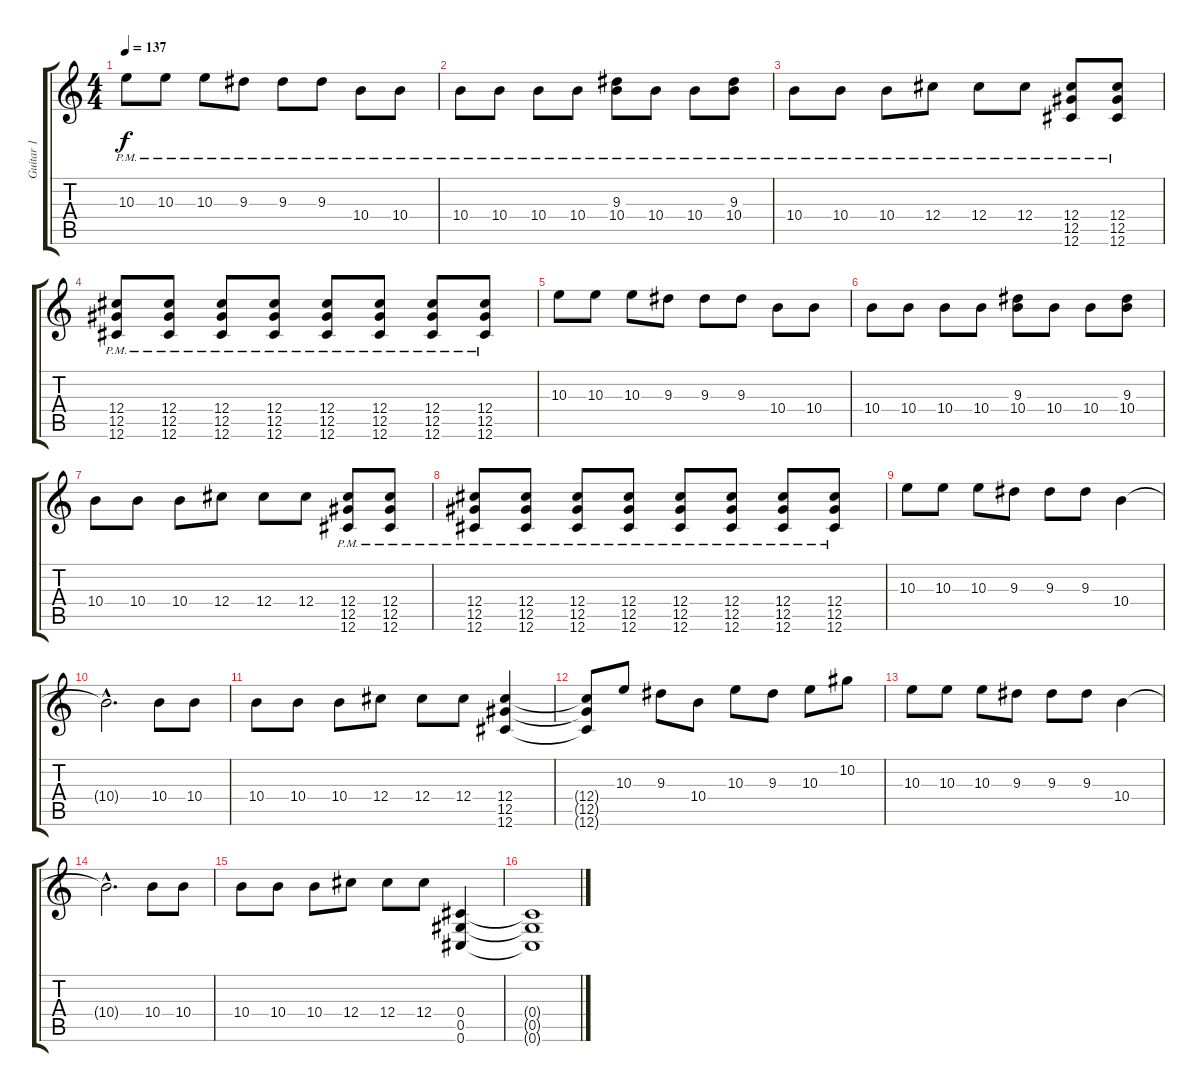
\track ("Guitar 1" "Guitar 1") {instrument distortionguitar}
\staff {score tabs}
\tuning (Eb4 Bb3 Gb3 Db3 Ab2 Db2) {hide}
\ts (4 4)
\tempo 137
\clef g2
\ks c
10.3{pm}.8{dy f instrument distortionguitar} 10.3{pm}.8 10.3{pm}.8 9.3{pm}.8 9.3{pm}.8 9.3{pm}.8 10.4{pm}.8 10.4{pm}.8 |
10.4{pm}.8 10.4{pm}.8 10.4{pm}.8 10.4{pm}.8 (9.3{pm} 10.4{pm}).8 10.4{pm}.8 10.4{pm}.8 (9.3{pm} 10.4{pm}).8 |
10.4{pm}.8 10.4{pm}.8 10.4{pm}.8 12.4{pm}.8 12.4{pm}.8 12.4{pm}.8 (12.4{pm} 12.5{pm} 12.6{pm}).8 (12.4{pm} 12.5{pm} 12.6{pm}).8 |
(12.4{pm} 12.5{pm} 12.6{pm}).8 (12.4{pm} 12.5{pm} 12.6{pm}).8 (12.4{pm} 12.5{pm} 12.6{pm}).8 (12.4{pm} 12.5{pm} 12.6{pm}).8 (12.4{pm} 12.5{pm} 12.6{pm}).8 (12.4{pm} 12.5{pm} 12.6{pm}).8 (12.4{pm} 12.5{pm} 12.6{pm}).8 (12.4{pm} 12.5{pm} 12.6{pm}).8 |
10.3.8 10.3.8 10.3.8 9.3.8 9.3.8 9.3.8 10.4.8 10.4.8 |
10.4.8 10.4.8 10.4.8 10.4.8 (9.3 10.4).8 10.4.8 10.4.8 (9.3 10.4).8 |
10.4.8 10.4.8 10.4.8 12.4.8 12.4.8 12.4.8 (12.4{pm} 12.5{pm} 12.6{pm}).8 (12.4{pm} 12.5{pm} 12.6{pm}).8 |
(12.4{pm} 12.5{pm} 12.6{pm}).8 (12.4{pm} 12.5{pm} 12.6{pm}).8 (12.4{pm} 12.5{pm} 12.6{pm}).8 (12.4{pm} 12.5{pm} 12.6{pm}).8 (12.4{pm} 12.5{pm} 12.6{pm}).8 (12.4{pm} 12.5{pm} 12.6{pm}).8 (12.4{pm} 12.5{pm} 12.6{pm}).8 (12.4{pm} 12.5{pm} 12.6{pm}).8 |
10.3.8 10.3.8 10.3.8 9.3.8 9.3.8 9.3.8 10.4.4 |
10.4{hac t}.2{d} 10.4.8 10.4.8 |
10.4.8 10.4.8 10.4.8 12.4.8 12.4.8 12.4.8 (12.4 12.5 12.6).4 |
(12.4{t} 12.5{t} 12.6{t}).8 10.3.8 9.3.8 10.4.8 10.3.8 9.3.8 10.3.8 10.2.8 |
10.3.8 10.3.8 10.3.8 9.3.8 9.3.8 9.3.8 10.4.4 |
10.4{hac t}.2{d} 10.4.8 10.4.8 |
10.4.8 10.4.8 10.4.8 12.4.8 12.4.8 12.4.8 (0.4 0.5 0.6).4 |
(0.4{t} 0.5{t} 0.6{t}).1
